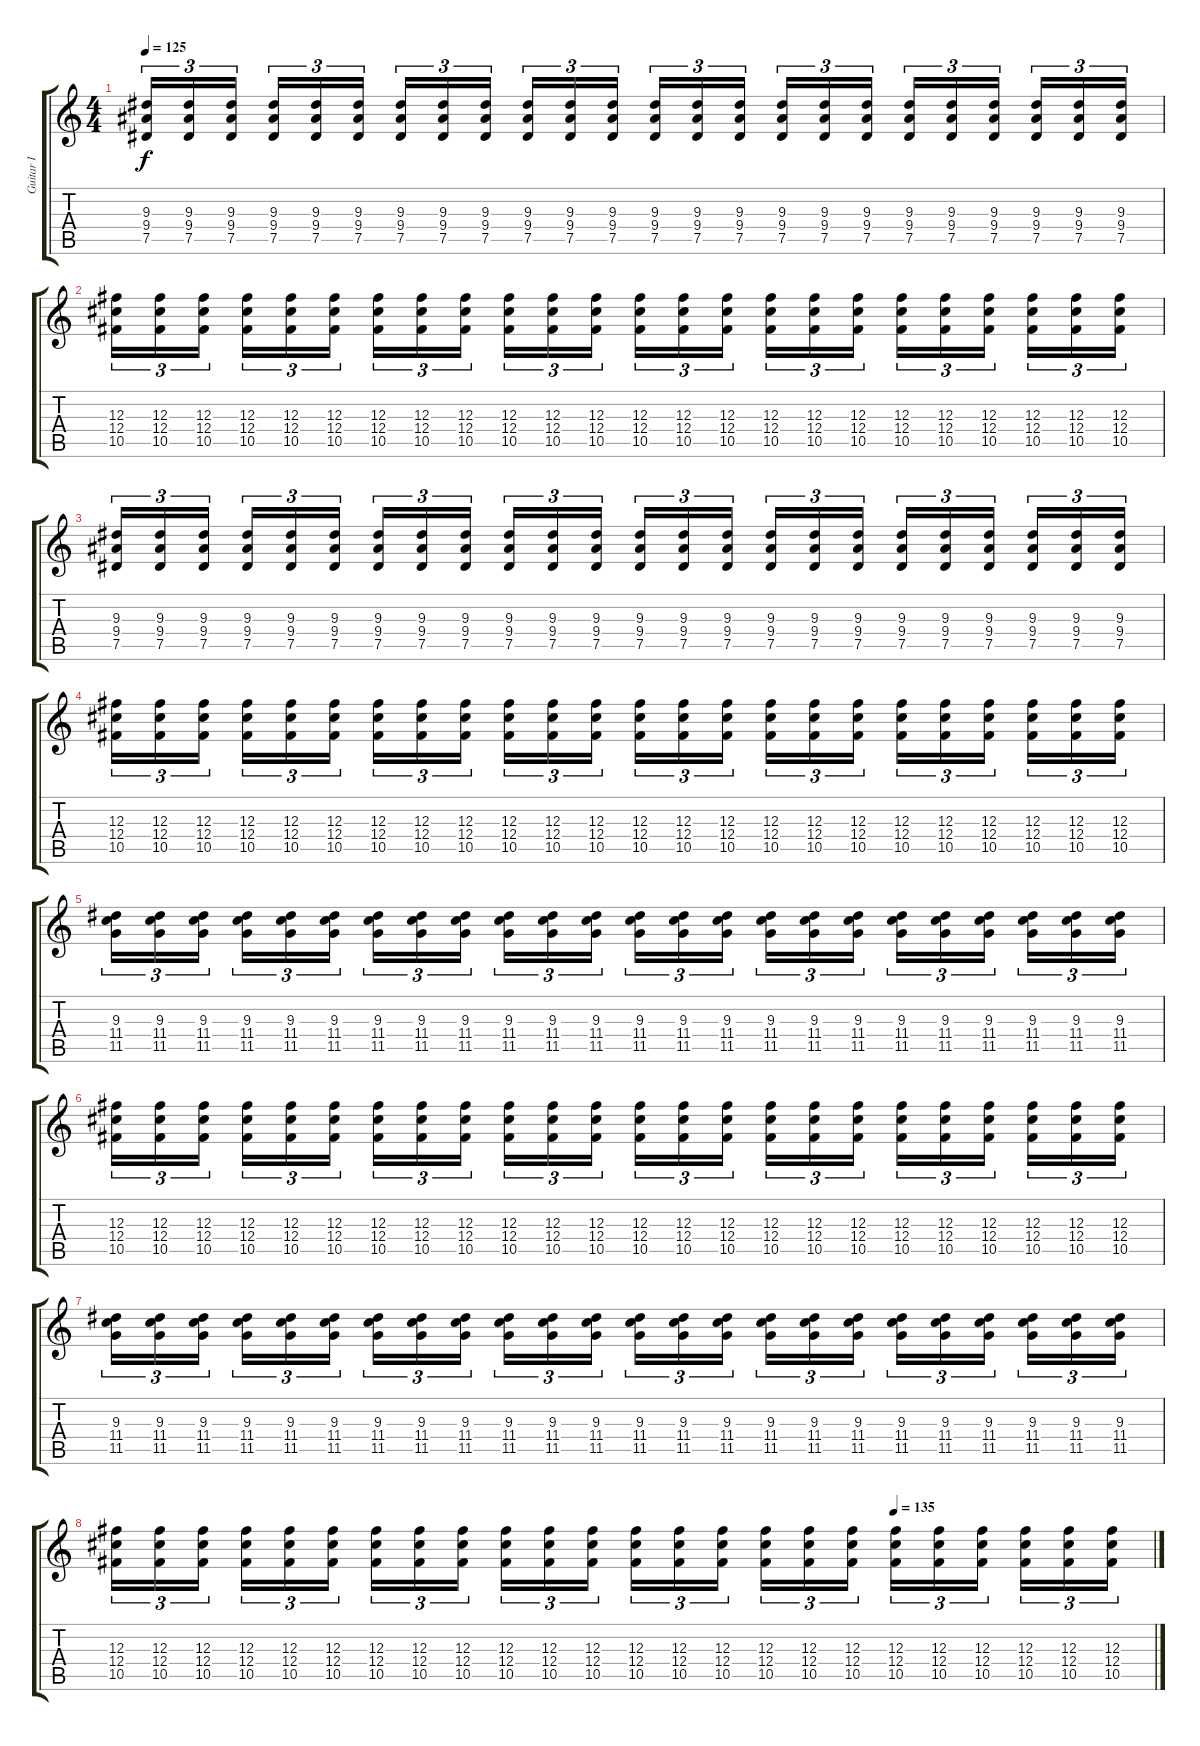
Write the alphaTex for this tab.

\track ("Guitar I" "Guitar I") {instrument distortionguitar}
\staff {score tabs}
\tuning (Eb4 Bb3 Gb3 Db3 Ab2 Eb2) {hide}
\ts (4 4)
\tempo 125
\clef g2
\ks c
(9.3 9.4 7.5).16{tu (3 2) dy f} (9.3 9.4 7.5).16{tu (3 2)} (9.3 9.4 7.5).16{tu (3 2)} (9.3 9.4 7.5).16{tu (3 2)} (9.3 9.4 7.5).16{tu (3 2)} (9.3 9.4 7.5).16{tu (3 2)} (9.3 9.4 7.5).16{tu (3 2)} (9.3 9.4 7.5).16{tu (3 2)} (9.3 9.4 7.5).16{tu (3 2)} (9.3 9.4 7.5).16{tu (3 2)} (9.3 9.4 7.5).16{tu (3 2)} (9.3 9.4 7.5).16{tu (3 2)} (9.3 9.4 7.5).16{tu (3 2)} (9.3 9.4 7.5).16{tu (3 2)} (9.3 9.4 7.5).16{tu (3 2)} (9.3 9.4 7.5).16{tu (3 2)} (9.3 9.4 7.5).16{tu (3 2)} (9.3 9.4 7.5).16{tu (3 2)} (9.3 9.4 7.5).16{tu (3 2)} (9.3 9.4 7.5).16{tu (3 2)} (9.3 9.4 7.5).16{tu (3 2)} (9.3 9.4 7.5).16{tu (3 2)} (9.3 9.4 7.5).16{tu (3 2)} (9.3 9.4 7.5).16{tu (3 2)} |
(12.3 12.4 10.5).16{tu (3 2)} (12.3 12.4 10.5).16{tu (3 2)} (12.3 12.4 10.5).16{tu (3 2)} (12.3 12.4 10.5).16{tu (3 2)} (12.3 12.4 10.5).16{tu (3 2)} (12.3 12.4 10.5).16{tu (3 2)} (12.3 12.4 10.5).16{tu (3 2)} (12.3 12.4 10.5).16{tu (3 2)} (12.3 12.4 10.5).16{tu (3 2)} (12.3 12.4 10.5).16{tu (3 2)} (12.3 12.4 10.5).16{tu (3 2)} (12.3 12.4 10.5).16{tu (3 2)} (12.3 12.4 10.5).16{tu (3 2)} (12.3 12.4 10.5).16{tu (3 2)} (12.3 12.4 10.5).16{tu (3 2)} (12.3 12.4 10.5).16{tu (3 2)} (12.3 12.4 10.5).16{tu (3 2)} (12.3 12.4 10.5).16{tu (3 2)} (12.3 12.4 10.5).16{tu (3 2)} (12.3 12.4 10.5).16{tu (3 2)} (12.3 12.4 10.5).16{tu (3 2)} (12.3 12.4 10.5).16{tu (3 2)} (12.3 12.4 10.5).16{tu (3 2)} (12.3 12.4 10.5).16{tu (3 2)} |
(9.3 9.4 7.5).16{tu (3 2)} (9.3 9.4 7.5).16{tu (3 2)} (9.3 9.4 7.5).16{tu (3 2)} (9.3 9.4 7.5).16{tu (3 2)} (9.3 9.4 7.5).16{tu (3 2)} (9.3 9.4 7.5).16{tu (3 2)} (9.3 9.4 7.5).16{tu (3 2)} (9.3 9.4 7.5).16{tu (3 2)} (9.3 9.4 7.5).16{tu (3 2)} (9.3 9.4 7.5).16{tu (3 2)} (9.3 9.4 7.5).16{tu (3 2)} (9.3 9.4 7.5).16{tu (3 2)} (9.3 9.4 7.5).16{tu (3 2)} (9.3 9.4 7.5).16{tu (3 2)} (9.3 9.4 7.5).16{tu (3 2)} (9.3 9.4 7.5).16{tu (3 2)} (9.3 9.4 7.5).16{tu (3 2)} (9.3 9.4 7.5).16{tu (3 2)} (9.3 9.4 7.5).16{tu (3 2)} (9.3 9.4 7.5).16{tu (3 2)} (9.3 9.4 7.5).16{tu (3 2)} (9.3 9.4 7.5).16{tu (3 2)} (9.3 9.4 7.5).16{tu (3 2)} (9.3 9.4 7.5).16{tu (3 2)} |
(12.3 12.4 10.5).16{tu (3 2)} (12.3 12.4 10.5).16{tu (3 2)} (12.3 12.4 10.5).16{tu (3 2)} (12.3 12.4 10.5).16{tu (3 2)} (12.3 12.4 10.5).16{tu (3 2)} (12.3 12.4 10.5).16{tu (3 2)} (12.3 12.4 10.5).16{tu (3 2)} (12.3 12.4 10.5).16{tu (3 2)} (12.3 12.4 10.5).16{tu (3 2)} (12.3 12.4 10.5).16{tu (3 2)} (12.3 12.4 10.5).16{tu (3 2)} (12.3 12.4 10.5).16{tu (3 2)} (12.3 12.4 10.5).16{tu (3 2)} (12.3 12.4 10.5).16{tu (3 2)} (12.3 12.4 10.5).16{tu (3 2)} (12.3 12.4 10.5).16{tu (3 2)} (12.3 12.4 10.5).16{tu (3 2)} (12.3 12.4 10.5).16{tu (3 2)} (12.3 12.4 10.5).16{tu (3 2)} (12.3 12.4 10.5).16{tu (3 2)} (12.3 12.4 10.5).16{tu (3 2)} (12.3 12.4 10.5).16{tu (3 2)} (12.3 12.4 10.5).16{tu (3 2)} (12.3 12.4 10.5).16{tu (3 2)} |
(9.3 11.4 11.5).16{tu (3 2)} (9.3 11.4 11.5).16{tu (3 2)} (9.3 11.4 11.5).16{tu (3 2)} (9.3 11.4 11.5).16{tu (3 2)} (9.3 11.4 11.5).16{tu (3 2)} (9.3 11.4 11.5).16{tu (3 2)} (9.3 11.4 11.5).16{tu (3 2)} (9.3 11.4 11.5).16{tu (3 2)} (9.3 11.4 11.5).16{tu (3 2)} (9.3 11.4 11.5).16{tu (3 2)} (9.3 11.4 11.5).16{tu (3 2)} (9.3 11.4 11.5).16{tu (3 2)} (9.3 11.4 11.5).16{tu (3 2)} (9.3 11.4 11.5).16{tu (3 2)} (9.3 11.4 11.5).16{tu (3 2)} (9.3 11.4 11.5).16{tu (3 2)} (9.3 11.4 11.5).16{tu (3 2)} (9.3 11.4 11.5).16{tu (3 2)} (9.3 11.4 11.5).16{tu (3 2)} (9.3 11.4 11.5).16{tu (3 2)} (9.3 11.4 11.5).16{tu (3 2)} (9.3 11.4 11.5).16{tu (3 2)} (9.3 11.4 11.5).16{tu (3 2)} (9.3 11.4 11.5).16{tu (3 2)} |
(12.3 12.4 10.5).16{tu (3 2)} (12.3 12.4 10.5).16{tu (3 2)} (12.3 12.4 10.5).16{tu (3 2)} (12.3 12.4 10.5).16{tu (3 2)} (12.3 12.4 10.5).16{tu (3 2)} (12.3 12.4 10.5).16{tu (3 2)} (12.3 12.4 10.5).16{tu (3 2)} (12.3 12.4 10.5).16{tu (3 2)} (12.3 12.4 10.5).16{tu (3 2)} (12.3 12.4 10.5).16{tu (3 2)} (12.3 12.4 10.5).16{tu (3 2)} (12.3 12.4 10.5).16{tu (3 2)} (12.3 12.4 10.5).16{tu (3 2)} (12.3 12.4 10.5).16{tu (3 2)} (12.3 12.4 10.5).16{tu (3 2)} (12.3 12.4 10.5).16{tu (3 2)} (12.3 12.4 10.5).16{tu (3 2)} (12.3 12.4 10.5).16{tu (3 2)} (12.3 12.4 10.5).16{tu (3 2)} (12.3 12.4 10.5).16{tu (3 2)} (12.3 12.4 10.5).16{tu (3 2)} (12.3 12.4 10.5).16{tu (3 2)} (12.3 12.4 10.5).16{tu (3 2)} (12.3 12.4 10.5).16{tu (3 2)} |
(9.3 11.4 11.5).16{tu (3 2)} (9.3 11.4 11.5).16{tu (3 2)} (9.3 11.4 11.5).16{tu (3 2)} (9.3 11.4 11.5).16{tu (3 2)} (9.3 11.4 11.5).16{tu (3 2)} (9.3 11.4 11.5).16{tu (3 2)} (9.3 11.4 11.5).16{tu (3 2)} (9.3 11.4 11.5).16{tu (3 2)} (9.3 11.4 11.5).16{tu (3 2)} (9.3 11.4 11.5).16{tu (3 2)} (9.3 11.4 11.5).16{tu (3 2)} (9.3 11.4 11.5).16{tu (3 2)} (9.3 11.4 11.5).16{tu (3 2)} (9.3 11.4 11.5).16{tu (3 2)} (9.3 11.4 11.5).16{tu (3 2)} (9.3 11.4 11.5).16{tu (3 2)} (9.3 11.4 11.5).16{tu (3 2)} (9.3 11.4 11.5).16{tu (3 2)} (9.3 11.4 11.5).16{tu (3 2)} (9.3 11.4 11.5).16{tu (3 2)} (9.3 11.4 11.5).16{tu (3 2)} (9.3 11.4 11.5).16{tu (3 2)} (9.3 11.4 11.5).16{tu (3 2)} (9.3 11.4 11.5).16{tu (3 2)} |
\tempo (135 0.75)
(12.3 12.4 10.5).16{tu (3 2)} (12.3 12.4 10.5).16{tu (3 2)} (12.3 12.4 10.5).16{tu (3 2)} (12.3 12.4 10.5).16{tu (3 2)} (12.3 12.4 10.5).16{tu (3 2)} (12.3 12.4 10.5).16{tu (3 2)} (12.3 12.4 10.5).16{tu (3 2)} (12.3 12.4 10.5).16{tu (3 2)} (12.3 12.4 10.5).16{tu (3 2)} (12.3 12.4 10.5).16{tu (3 2)} (12.3 12.4 10.5).16{tu (3 2)} (12.3 12.4 10.5).16{tu (3 2)} (12.3 12.4 10.5).16{tu (3 2)} (12.3 12.4 10.5).16{tu (3 2)} (12.3 12.4 10.5).16{tu (3 2)} (12.3 12.4 10.5).16{tu (3 2)} (12.3 12.4 10.5).16{tu (3 2)} (12.3 12.4 10.5).16{tu (3 2)} (12.3 12.4 10.5).16{tu (3 2)} (12.3 12.4 10.5).16{tu (3 2)} (12.3 12.4 10.5).16{tu (3 2)} (12.3 12.4 10.5).16{tu (3 2)} (12.3 12.4 10.5).16{tu (3 2)} (12.3 12.4 10.5).16{tu (3 2)}
